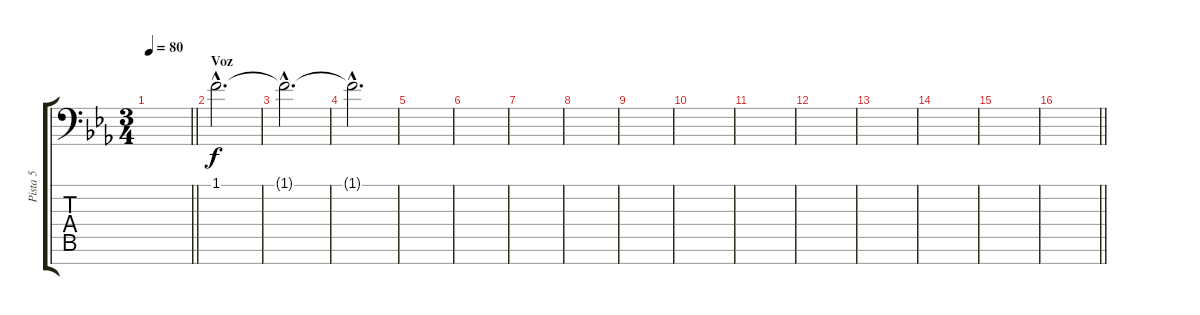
\track ("Pista 5" "Pista 5") {instrument seashore}
\staff {score tabs}
\tuning (E4 B3 G3 D3 A2 E2 C-1) {hide}
\ts (3 4)
\tempo 80
\clef f4
\barLineRight lightlight
\ks eb
|
\section ("" "Voz")
1.1{hac}.2{d} |
1.1{hac t}.2{d} |
1.1{hac t}.2{d} |
|
|
|
|
|
|
|
|
|
|
|
\barLineRight lightlight
